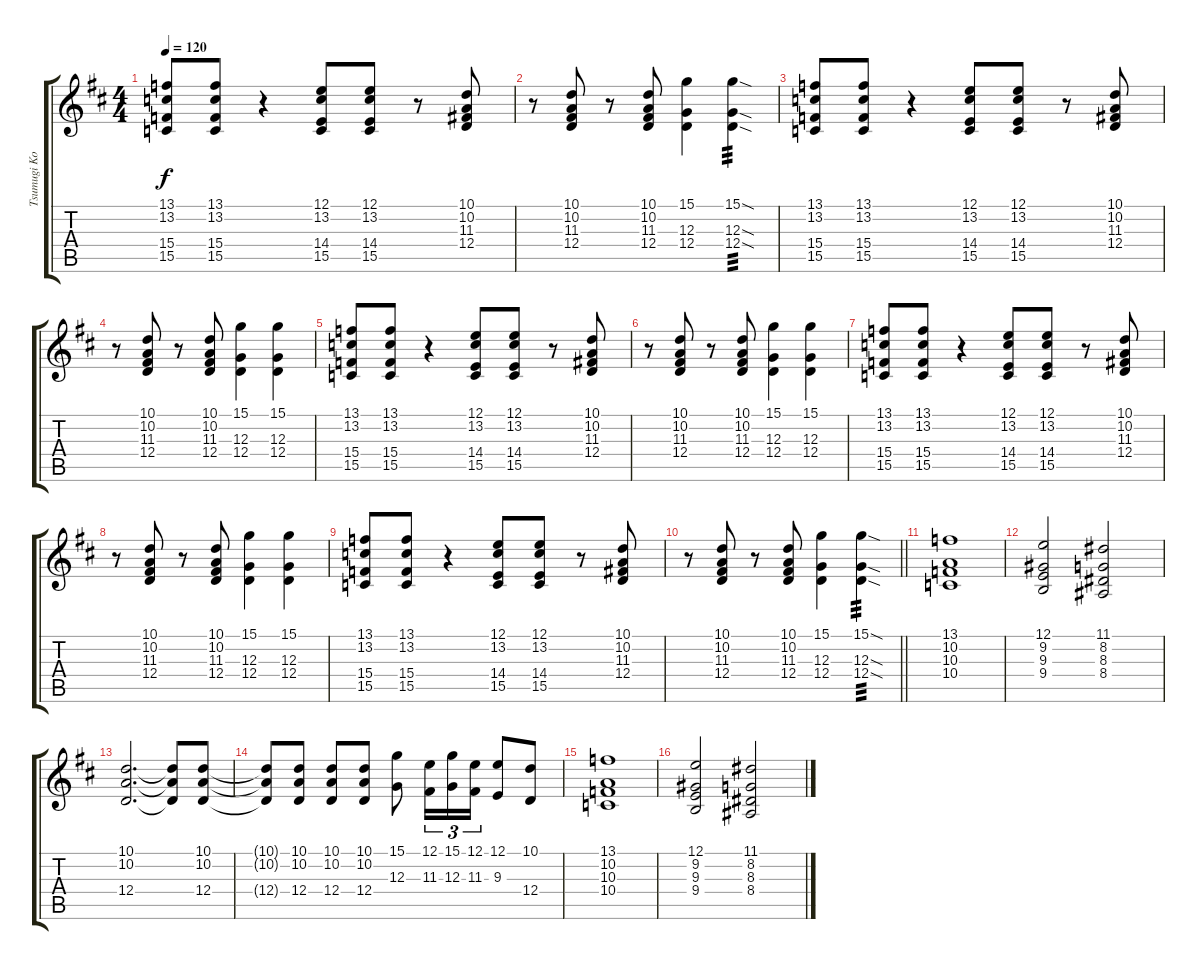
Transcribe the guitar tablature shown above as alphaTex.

\track ("Tsumugi Kotobuki I" "Tsumugi Ko") {instrument lead2sawtooth}
\staff {score tabs}
\tuning (E4 B3 G3 D3 A2 E2) {hide}
\ts (4 4)
\tempo 120
\clef g2
\ks d
(13.1 13.2 15.4 15.5).8{dy f} (13.1 13.2 15.4 15.5).8 r.4 (12.1 13.2 14.4 15.5).8 (12.1 13.2 14.4 15.5).8 r.8 (10.1 10.2 11.3 12.4).8 |
r.8 (10.1 10.2 11.3 12.4).8 r.8 (10.1 10.2 11.3 12.4).8 (15.1 12.3 12.4).4 (15.1{sod} 12.3{sod} 12.4{sod}).4{tp 3} |
(13.1 13.2 15.4 15.5).8 (13.1 13.2 15.4 15.5).8 r.4 (12.1 13.2 14.4 15.5).8 (12.1 13.2 14.4 15.5).8 r.8 (10.1 10.2 11.3 12.4).8 |
r.8 (10.1 10.2 11.3 12.4).8 r.8 (10.1 10.2 11.3 12.4).8 (15.1 12.3 12.4).4 (15.1 12.3 12.4).4 |
(13.1 13.2 15.4 15.5).8 (13.1 13.2 15.4 15.5).8 r.4 (12.1 13.2 14.4 15.5).8 (12.1 13.2 14.4 15.5).8 r.8 (10.1 10.2 11.3 12.4).8 |
r.8 (10.1 10.2 11.3 12.4).8 r.8 (10.1 10.2 11.3 12.4).8 (15.1 12.3 12.4).4 (15.1 12.3 12.4).4 |
(13.1 13.2 15.4 15.5).8 (13.1 13.2 15.4 15.5).8 r.4 (12.1 13.2 14.4 15.5).8 (12.1 13.2 14.4 15.5).8 r.8 (10.1 10.2 11.3 12.4).8 |
r.8 (10.1 10.2 11.3 12.4).8 r.8 (10.1 10.2 11.3 12.4).8 (15.1 12.3 12.4).4 (15.1 12.3 12.4).4 |
(13.1 13.2 15.4 15.5).8 (13.1 13.2 15.4 15.5).8 r.4 (12.1 13.2 14.4 15.5).8 (12.1 13.2 14.4 15.5).8 r.8 (10.1 10.2 11.3 12.4).8 |
\barLineRight lightlight
r.8 (10.1 10.2 11.3 12.4).8 r.8 (10.1 10.2 11.3 12.4).8 (15.1 12.3 12.4).4 (15.1{sod} 12.3{sod} 12.4{sod}).4{tp 3} |
(13.1 10.2 10.3 10.4).1 |
(12.1 9.2 9.3 9.4).2 (11.1 8.2 8.3 8.4).2 |
(10.1 10.2 12.4).2{d} (10.1{t} 10.2{t} 12.4{t}).8 (10.1 10.2 12.4).8 |
(10.1{t} 10.2{t} 12.4{t}).8 (10.1 10.2 12.4).8 (10.1 10.2 12.4).8 (10.1 10.2 12.4).8 (15.1 12.3).8 (12.1 11.3).16{tu (3 2)} (15.1 12.3).16{tu (3 2)} (12.1 11.3).16{tu (3 2)} (12.1 9.3).8 (10.1 12.4).8 |
(13.1 10.2 10.3 10.4).1 |
(12.1 9.2 9.3 9.4).2 (11.1 8.2 8.3 8.4).2
